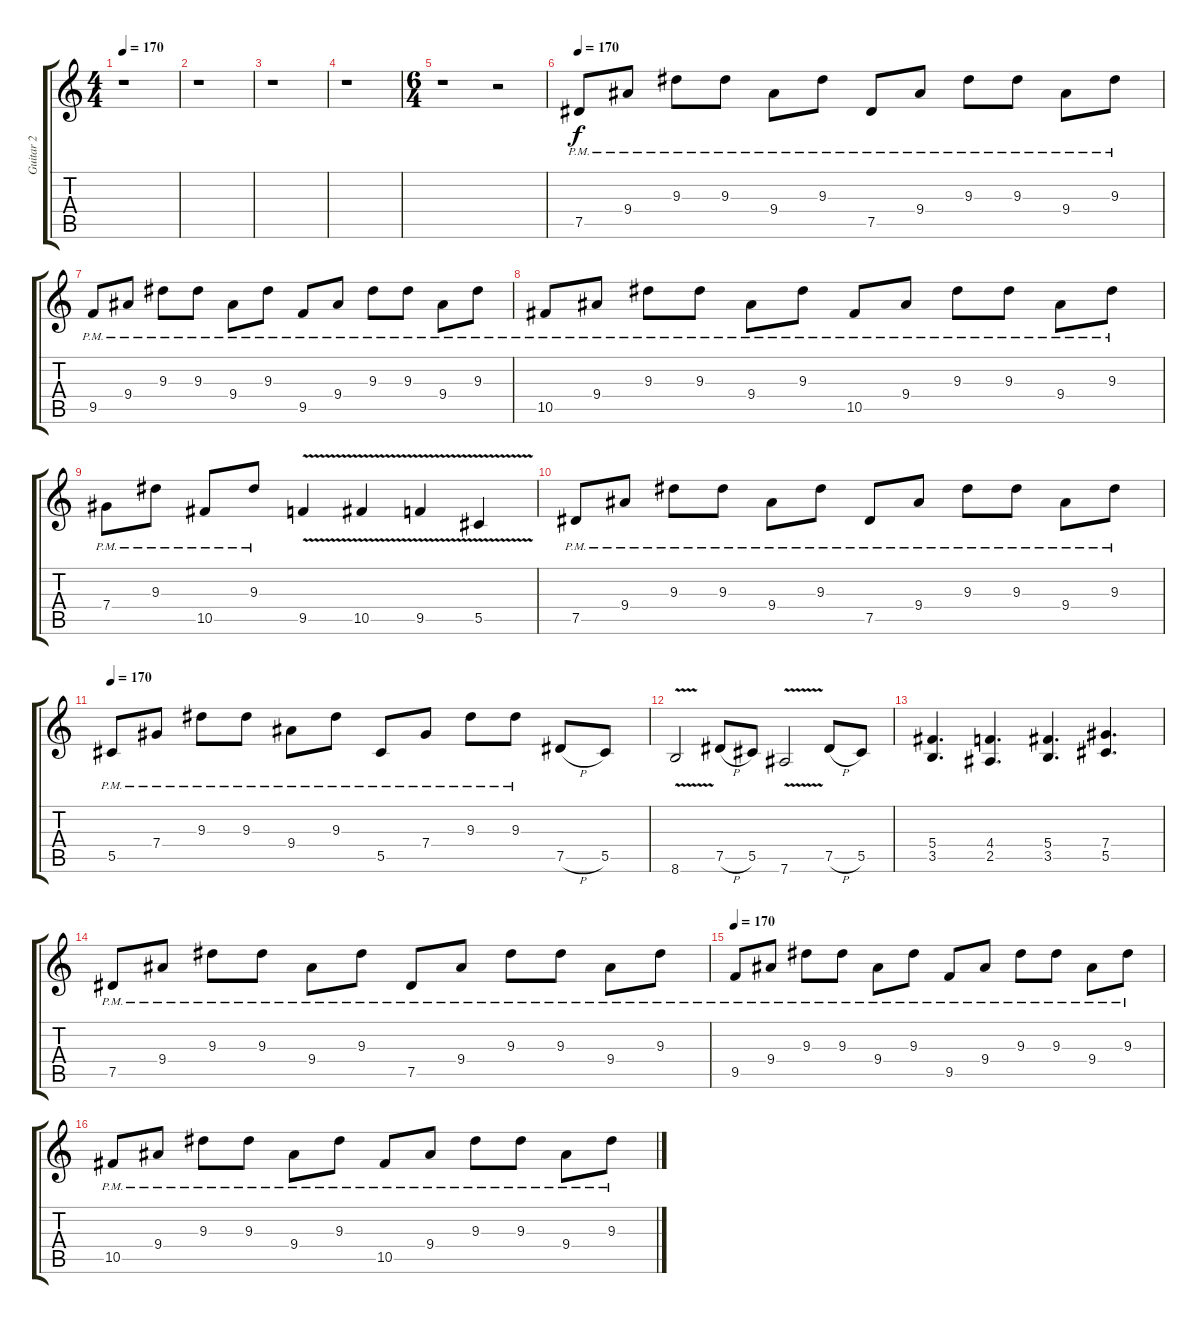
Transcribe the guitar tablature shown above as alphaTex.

\track ("Guitar 2" "Guitar 2") {instrument distortionguitar}
\staff {score tabs}
\tuning (Eb4 Bb3 Gb3 Db3 Ab2 Eb2) {hide}
\ts (4 4)
\tempo 170
\clef g2
\ks c
r.1{dy f} |
r.1 |
r.1 |
r.1 |
\ts (6 4)
r.1 r.2 |
\tempo 170
7.5{pm}.8{volume 10 instrument distortionguitar} 9.4{pm}.8 9.3{pm}.8 9.3{pm}.8 9.4{pm}.8 9.3{pm}.8 7.5{pm}.8 9.4{pm}.8 9.3{pm}.8 9.3{pm}.8 9.4{pm}.8 9.3{pm}.8 |
9.5{pm}.8 9.4{pm}.8 9.3{pm}.8 9.3{pm}.8 9.4{pm}.8 9.3{pm}.8 9.5{pm}.8 9.4{pm}.8 9.3{pm}.8 9.3{pm}.8 9.4{pm}.8 9.3{pm}.8 |
10.5{pm}.8 9.4{pm}.8 9.3{pm}.8 9.3{pm}.8 9.4{pm}.8 9.3{pm}.8 10.5{pm}.8 9.4{pm}.8 9.3{pm}.8 9.3{pm}.8 9.4{pm}.8 9.3{pm}.8 |
7.4{pm}.8 9.3{pm}.8 10.5{pm}.8 9.3{pm}.8 9.5{v}.4 10.5{v}.4 9.5{v}.4 5.5{v}.4 |
7.5{pm}.8 9.4{pm}.8 9.3{pm}.8 9.3{pm}.8 9.4{pm}.8 9.3{pm}.8 7.5{pm}.8 9.4{pm}.8 9.3{pm}.8 9.3{pm}.8 9.4{pm}.8 9.3{pm}.8 |
\tempo 170
5.5{pm}.8 7.4{pm}.8 9.3{pm}.8 9.3{pm}.8 9.4{pm}.8 9.3{pm}.8 5.5{pm}.8 7.4{pm}.8 9.3{pm}.8 9.3{pm}.8 7.5{h}.8 5.5.8 |
8.6{v}.2 7.5{h}.8 5.5.8 7.6{v}.2 7.5{h}.8 5.5.8 |
(5.4 3.5).4{d} (4.4 2.5).4{d} (5.4 3.5).4{d} (7.4 5.5).4{d} |
7.5{pm}.8 9.4{pm}.8 9.3{pm}.8 9.3{pm}.8 9.4{pm}.8 9.3{pm}.8 7.5{pm}.8 9.4{pm}.8 9.3{pm}.8 9.3{pm}.8 9.4{pm}.8 9.3{pm}.8 |
\tempo 170
9.5{pm}.8 9.4{pm}.8 9.3{pm}.8 9.3{pm}.8 9.4{pm}.8 9.3{pm}.8 9.5{pm}.8 9.4{pm}.8 9.3{pm}.8 9.3{pm}.8 9.4{pm}.8 9.3{pm}.8 |
10.5{pm}.8 9.4{pm}.8 9.3{pm}.8 9.3{pm}.8 9.4{pm}.8 9.3{pm}.8 10.5{pm}.8 9.4{pm}.8 9.3{pm}.8 9.3{pm}.8 9.4{pm}.8 9.3{pm}.8
